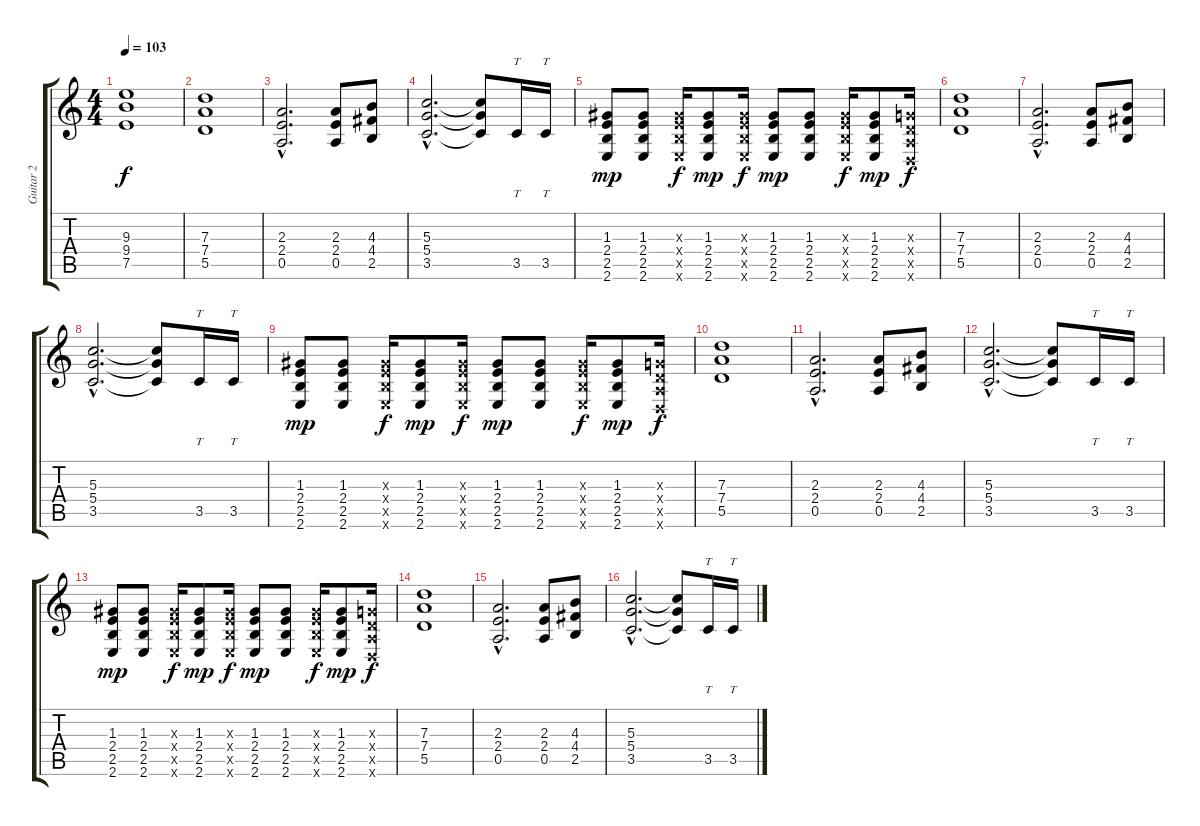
\track ("Guitar 2" "Guitar 2") {instrument distortionguitar}
\staff {score tabs}
\tuning (E4 B3 G3 D3 A2 D2) {hide}
\ts (4 4)
\tempo 103
\clef g2
\ks c
(9.3 9.4 7.5).1{dy f} |
(7.3 7.4 5.5).1 |
(2.3{hac} 2.4{hac} 0.5{hac}).2{d} (2.3 2.4 0.5).8 (4.3 4.4 2.5).8 |
(5.3{hac} 5.4{hac} 3.5{hac}).2{d} (5.3{t} 5.4{t} 3.5{t}).8 3.5.16{tt} 3.5.16{tt} |
(1.3 2.4 2.5 2.6).8{dy mp} (1.3 2.4 2.5 2.6).8 (1.3{x} 2.4{x} 2.5{x} 2.6{x}).16{dy f} (1.3 2.4 2.5 2.6).8{dy mp} (1.3{x} 2.4{x} 2.5{x} 2.6{x}).16{dy f} (1.3 2.4 2.5 2.6).8{dy mp} (1.3 2.4 2.5 2.6).8 (1.3{x} 2.4{x} 2.5{x} 2.6{x}).16{dy f} (1.3 2.4 2.5 2.6).8{dy mp} (0.3{x} 0.4{x} 0.5{x} 0.6{x}).16{dy f} |
(7.3 7.4 5.5).1{balance 8} |
(2.3{hac} 2.4{hac} 0.5{hac}).2{d} (2.3 2.4 0.5).8 (4.3 4.4 2.5).8 |
(5.3{hac} 5.4{hac} 3.5{hac}).2{d} (5.3{t} 5.4{t} 3.5{t}).8 3.5.16{tt} 3.5.16{tt} |
(1.3 2.4 2.5 2.6).8{dy mp} (1.3 2.4 2.5 2.6).8 (1.3{x} 2.4{x} 2.5{x} 2.6{x}).16{dy f} (1.3 2.4 2.5 2.6).8{dy mp} (1.3{x} 2.4{x} 2.5{x} 2.6{x}).16{dy f} (1.3 2.4 2.5 2.6).8{dy mp} (1.3 2.4 2.5 2.6).8 (1.3{x} 2.4{x} 2.5{x} 2.6{x}).16{dy f} (1.3 2.4 2.5 2.6).8{dy mp} (0.3{x} 0.4{x} 0.5{x} 0.6{x}).16{dy f} |
(7.3 7.4 5.5).1 |
(2.3{hac} 2.4{hac} 0.5{hac}).2{d} (2.3 2.4 0.5).8 (4.3 4.4 2.5).8 |
(5.3{hac} 5.4{hac} 3.5{hac}).2{d} (5.3{t} 5.4{t} 3.5{t}).8 3.5.16{tt} 3.5.16{tt} |
(1.3 2.4 2.5 2.6).8{dy mp} (1.3 2.4 2.5 2.6).8 (1.3{x} 2.4{x} 2.5{x} 2.6{x}).16{dy f} (1.3 2.4 2.5 2.6).8{dy mp} (1.3{x} 2.4{x} 2.5{x} 2.6{x}).16{dy f} (1.3 2.4 2.5 2.6).8{dy mp} (1.3 2.4 2.5 2.6).8 (1.3{x} 2.4{x} 2.5{x} 2.6{x}).16{dy f} (1.3 2.4 2.5 2.6).8{dy mp} (0.3{x} 0.4{x} 0.5{x} 0.6{x}).16{dy f} |
(7.3 7.4 5.5).1 |
(2.3{hac} 2.4{hac} 0.5{hac}).2{d} (2.3 2.4 0.5).8 (4.3 4.4 2.5).8 |
(5.3{hac} 5.4{hac} 3.5{hac}).2{d} (5.3{t} 5.4{t} 3.5{t}).8 3.5.16{tt} 3.5.16{tt}
